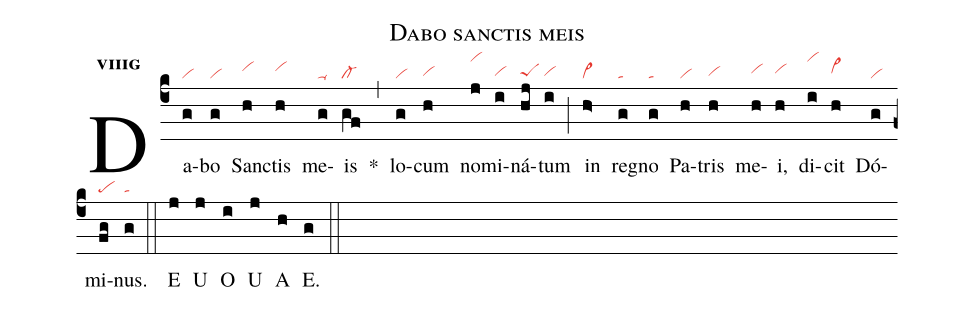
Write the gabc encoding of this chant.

name:Dabo sanctis meis;
office-part:an;
mode:8g;
nabc-lines:1;
%%
initial-style: 1;
name: Dabo sanctis meis;
mode: 8;
office-part: Antiphona;
annotation: Ant.;
annotation: viii;
nabc-lines:1;
%%
(c4) Da(g|vi)bo(g|vi) Sanc(h|vihi)tis(h|vihi) me(g|ta-)is(gf|cl-) <sp>*</sp>(,) lo(g|vi)cum(h|vihg) no(j|vihm)mi(i|vihg)ná(hj|peShg)tum(i|vihg) (;) in(h>|vi>) reg(g|ta)no(g|ta) Pa(h|vi)tris(h|vihg) me(h|vihh)i,(h|vihh) di(i|vihm)cit(h|vi>hh) Dó(g|vi)mi(fg|pe)nus.(g|ta) (::)
<eu> E(j) U(j) O(i) U(j) A(h) E.(g) </eu> (::)
